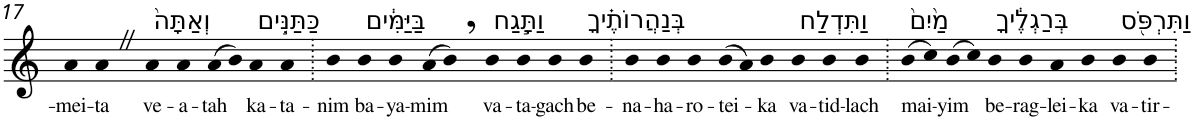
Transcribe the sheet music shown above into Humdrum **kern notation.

**kern	**text
*part1	*part1
*staff1	*staff1
*I"Piano	*
*I'Pno	*
!!LO:PB:g=z
*clefG2	*
*k[]	*
=17	=17
!	!LO:LY:b
4a	-mei-
!	!LO:LY:b
4aZ	-ta
!LO:TX:a:t=וְאַתָּה֙	!
!	!LO:LY:b
4a	ve-
!	!LO:LY:b
4a	-a-
!	!LO:LY:b
(>8a	-tah
8b)	.
!LO:TX:a:t=כַּתַּנִּ֣ים	!
!	!LO:LY:b
4a	ka-
!	!LO:LY:b
4a	-ta-
=18.	=18.
!	!LO:LY:b
4b	-nim
!LO:TX:a:t=בַּיַּמִּ֔ים	!
!	!LO:LY:b
4b	ba-
!	!LO:LY:b
4b	-ya-
!	!LO:LY:b
(>8a	-mim
8b,)	.
!LO:TX:a:t=וַתָּ֣גַח	!
!	!LO:LY:b
4b	va-
!	!LO:LY:b
4b	-ta-
!	!LO:LY:b
4b	-gach
!LO:TX:a:t=בְּנַהֲרוֹתֶ֗יךָ	!
!	!LO:LY:b
4b	be-
=19.	=19.
!	!LO:LY:b
4b	-na-
!	!LO:LY:b
4b	-ha-
!	!LO:LY:b
4b	-ro-
!	!LO:LY:b
(>8b	-tei-
8a)	.
!	!LO:LY:b
4b	-ka
!LO:TX:a:t=וַתִּדְלַח	!
!	!LO:LY:b
4b	va-
!	!LO:LY:b
4b	-tid-
!	!LO:LY:b
4b	-lach
=20.	=20.
!LO:TX:a:t=מַ֙יִם֙	!
!	!LO:LY:b
(>8b	mai-
8cc)	.
!	!LO:LY:b
(>8b	-yim
8cc)	.
!LO:TX:a:t=בְּרַגְלֶ֔יךָ	!
!	!LO:LY:b
4b	be-
!	!LO:LY:b
4b	-rag-
!	!LO:LY:b
4a	-lei-
!	!LO:LY:b
4b	-ka
!LO:TX:a:t=וַתִּרְפֹּ֖ס	!
!	!LO:LY:b
4b	va-
!	!LO:LY:b
4b	-tir-
=.	=.
*-	*-
